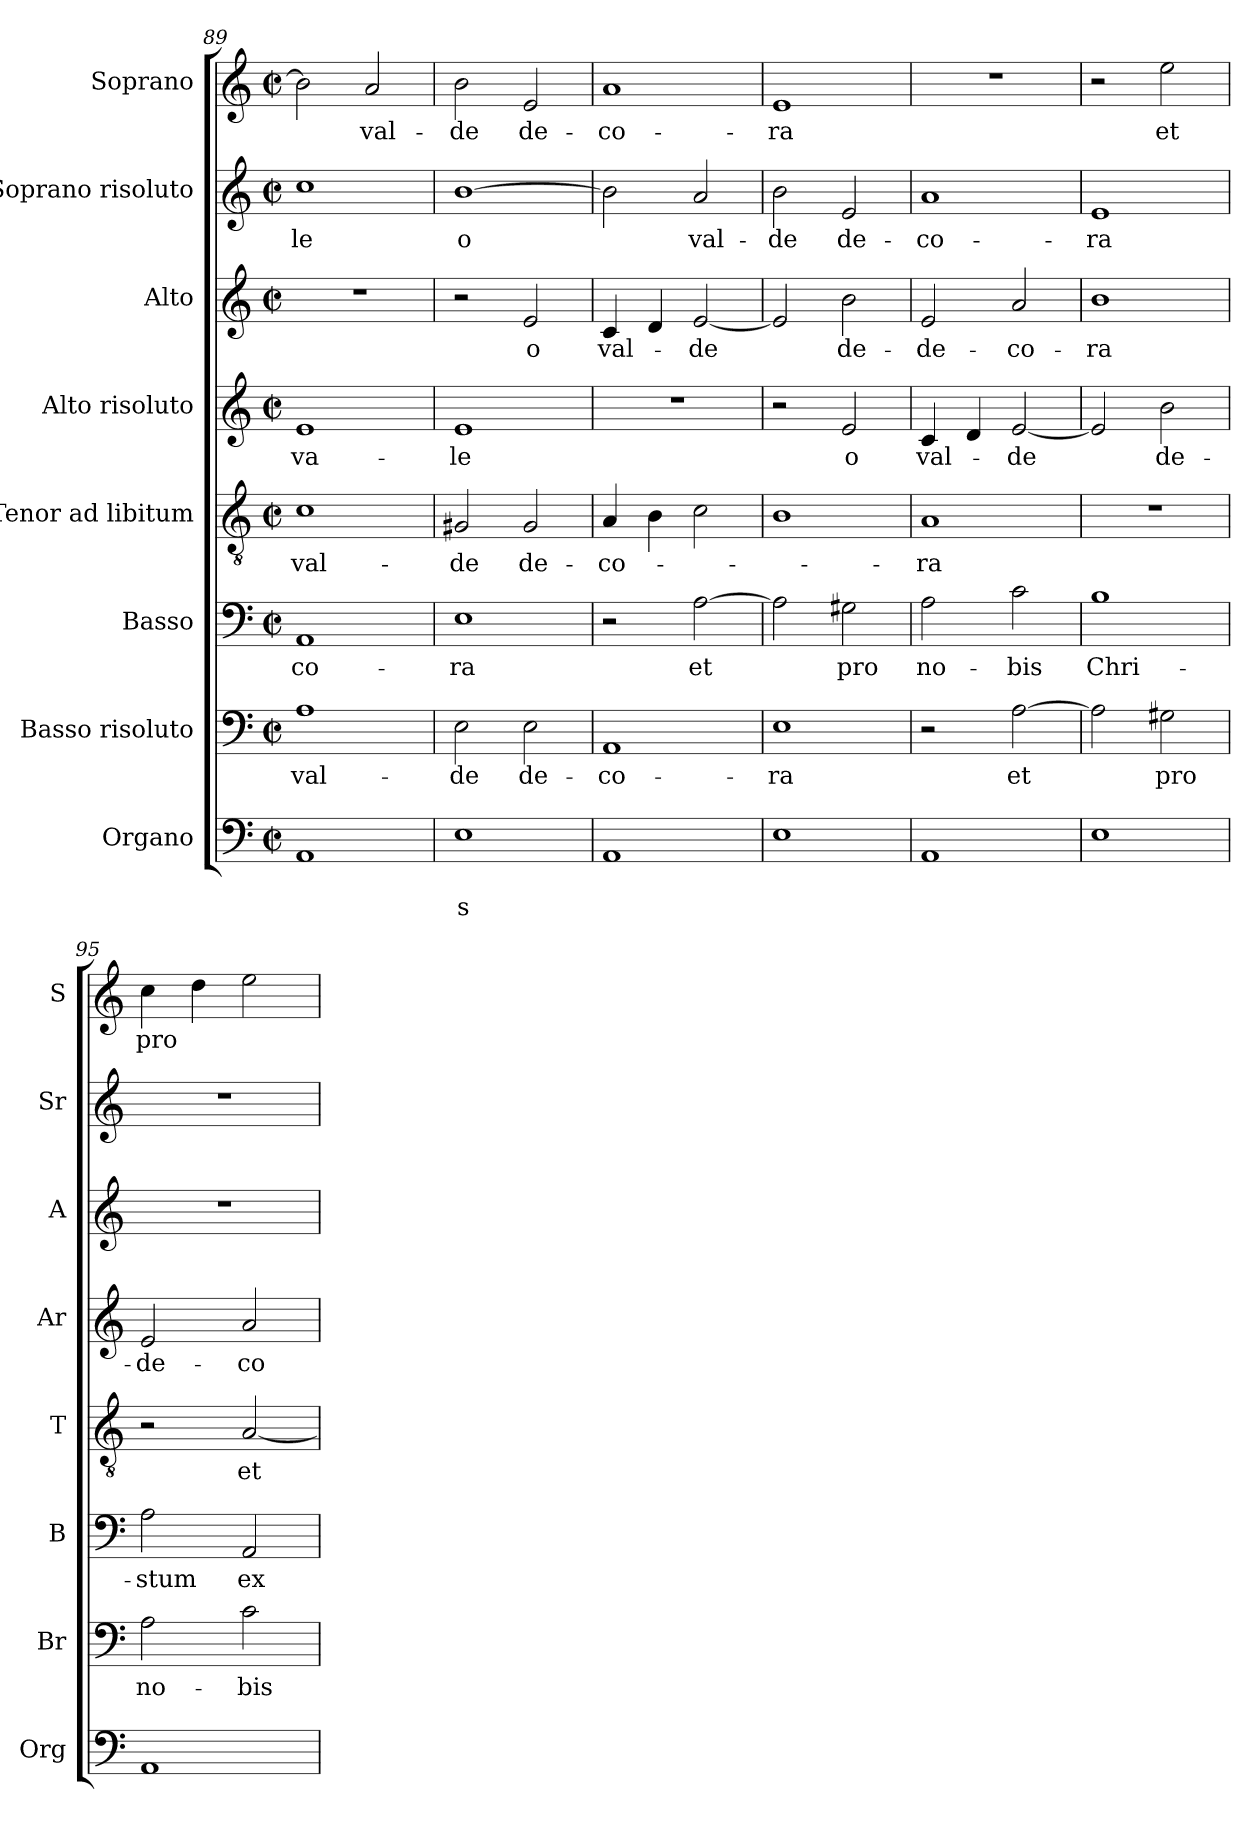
**kern	**text	**text	**kern	**text	**kern	**text	**kern	**text	**kern	**text	**kern	**text	**kern	**text	**kern	**text
*part8	*part8	*part8	*part7	*part7	*part6	*part6	*part5	*part5	*part4	*part4	*part3	*part3	*part2	*part2	*part1	*part1
*staff8	*staff8	*staff8	*staff7	*staff7	*staff6	*staff6	*staff5	*staff5	*staff4	*staff4	*staff3	*staff3	*staff2	*staff2	*staff1	*staff1
*I"Organo	*	*	*I"Basso risoluto	*	*I"Basso	*	*I"Tenor ad libitum	*	*I"Alto risoluto	*	*I"Alto	*	*I"Soprano risoluto	*	*I"Soprano	*
*I'Org	*	*	*I'Br	*	*I'B	*	*I'T	*	*I'Ar	*	*I'A	*	*I'Sr	*	*I'S	*
!!LO:LB:g=z
*clefF4	*	*	*clefF4	*	*clefF4	*	*clefGv2	*	*clefG2	*	*clefG2	*	*clefG2	*	*clefG2	*
*k[]	*	*	*k[]	*	*k[]	*	*k[]	*	*k[]	*	*k[]	*	*k[]	*	*k[]	*
*C:	*	*	*C:	*	*C:	*	*C:	*	*C:	*	*C:	*	*C:	*	*C:	*
*M2/2	*	*	*M2/2	*	*M2/2	*	*M2/2	*	*M2/2	*	*M2/2	*	*M2/2	*	*M2/2	*
*met(c|)	*	*	*met(c|)	*	*met(c|)	*	*met(c|)	*	*met(c|)	*	*met(c|)	*	*met(c|)	*	*met(c|)	*
=89	=89	=89	=89	=89	=89	=89	=89	=89	=89	=89	=89	=89	=89	=89	=89	=89
*^	*	*	*	*	*	*	*	*	*	*	*	*	*	*	*	*
!	!	!	!	!	!LO:LY:b	!	!LO:LY:b	!	!LO:LY:b	!	!LO:LY:b	!	!	!	!LO:LY:b	!	!
1AA	2ryy	.	.	1A	val-	1AA	-co-	1c	val-	1e	va-	1r	.	1cc	-le	2b\]	.
!	!	!	!	!	!	!	!	!	!	!	!	!	!	!	!	!	!LO:LY:b
.	2ryy	.	.	.	.	.	.	.	.	.	.	.	.	.	.	2a/	val-
=90	=90	=90	=90	=90	=90	=90	=90	=90	=90	=90	=90	=90	=90	=90	=90	=90	=90
!	!	!	!LO:LY:b	!	!LO:LY:b	!	!LO:LY:b	!	!LO:LY:b	!	!LO:LY:b	!	!	!	!LO:LY:b	!	!LO:LY:b
*v	*v	*	*	*	*	*	*	*	*	*	*	*	*	*	*	*	*
1E	.	s	2E\	-de	1E	-ra	2G#X/	-de	1e	-le	2r	.	[1b	o	2b\	-de
!	!	!	!	!LO:LY:b	!	!	!	!LO:LY:b	!	!	!	!LO:LY:b	!	!	!	!LO:LY:b
.	.	.	2E\	de-	.	.	2G#/	de-	.	.	2e/	o	.	.	2e/	de-
=91	=91	=91	=91	=91	=91	=91	=91	=91	=91	=91	=91	=91	=91	=91	=91	=91
*^	*	*	*	*	*	*	*	*	*	*	*	*	*	*	*	*
!	!	!	!	!	!LO:LY:b	!	!	!	!LO:LY:b	!	!	!	!LO:LY:b	!	!	!	!LO:LY:b
1AA	2ryy	.	.	1AA	-co-	2r	.	4A/	-co-	1r	.	4c/	val-	2b\]	.	1a	-co-
.	.	.	.	.	.	.	.	4B\	.	.	.	4d/	.	.	.	.	.
!	!	!	!	!	!	!	!LO:LY:b	!	!	!	!	!	!LO:LY:b	!	!LO:LY:b	!	!
.	2ryy	.	.	.	.	[2A\	et	2c\	.	.	.	[2e/	-de	2a/	val-	.	.
=92	=92	=92	=92	=92	=92	=92	=92	=92	=92	=92	=92	=92	=92	=92	=92	=92	=92
!	!	!	!	!	!LO:LY:b	!	!	!	!	!	!	!	!	!	!LO:LY:b	!	!LO:LY:b
1E	2ryy	.	.	1E	-ra	2A\]	.	1B	.	2r	.	2e/]	.	2b\	-de	1e	-ra
!	!	!	!	!	!	!	!LO:LY:b	!	!	!	!LO:LY:b	!	!LO:LY:b	!	!LO:LY:b	!	!
.	2ryy	.	.	.	.	2G#X\	pro	.	.	2e/	o	2b\	de-	2e/	de-	.	.
=93	=93	=93	=93	=93	=93	=93	=93	=93	=93	=93	=93	=93	=93	=93	=93	=93	=93
!	!	!	!	!	!	!	!LO:LY:b	!	!LO:LY:b	!	!LO:LY:b	!	!LO:LY:b	!	!LO:LY:b	!	!
*v	*v	*	*	*	*	*	*	*	*	*	*	*	*	*	*	*	*
1AA	.	.	2r	.	2A\	no-	1A	-ra	4c/	val-	2e/	-de-	1a	-co-	1r	.
.	.	.	.	.	.	.	.	.	4d/	.	.	.	.	.	.	.
!	!	!	!	!LO:LY:b	!	!LO:LY:b	!	!	!	!LO:LY:b	!	!LO:LY:b	!	!	!	!
.	.	.	[2A\	et	2c\	-bis	.	.	[2e/	-de	2a/	-co-	.	.	.	.
=94	=94	=94	=94	=94	=94	=94	=94	=94	=94	=94	=94	=94	=94	=94	=94	=94
*^	*	*	*	*	*	*	*	*	*	*	*	*	*	*	*	*
!	!	!	!	!	!	!	!LO:LY:b	!	!	!	!	!	!LO:LY:b	!	!LO:LY:b	!	!
1E	2ryy	.	.	2A\]	.	1B	Chri-	1r	.	2e/]	.	1b	-ra	1e	-ra	2r	.
!	!	!	!	!	!LO:LY:b	!	!	!	!	!	!LO:LY:b	!	!	!	!	!	!LO:LY:b
.	2ryy	.	.	2G#X\	pro	.	.	.	.	2b\	de-	.	.	.	.	2ee\	et
=95	=95	=95	=95	=95	=95	=95	=95	=95	=95	=95	=95	=95	=95	=95	=95	=95	=95
!	!	!	!	!	!LO:LY:b	!	!LO:LY:b	!	!	!	!LO:LY:b	!	!	!	!	!	!LO:LY:b
*v	*v	*	*	*	*	*	*	*	*	*	*	*	*	*	*	*	*
1AA	.	.	2A\	no-	2A\	-stum	2r	.	2e/	-de-	1r	.	1r	.	4cc\	pro
.	.	.	.	.	.	.	.	.	.	.	.	.	.	.	4dd\	.
!	!	!	!	!LO:LY:b	!	!LO:LY:b	!	!LO:LY:b	!	!LO:LY:b	!	!	!	!	!	!
.	.	.	2c\	-bis	2AA/	ex-	[2A/	et	2a/	-co-	.	.	.	.	2ee\	.
=	=	=	=	=	=	=	=	=	=	=	=	=	=	=	=	=
*-	*-	*-	*-	*-	*-	*-	*-	*-	*-	*-	*-	*-	*-	*-	*-	*-
